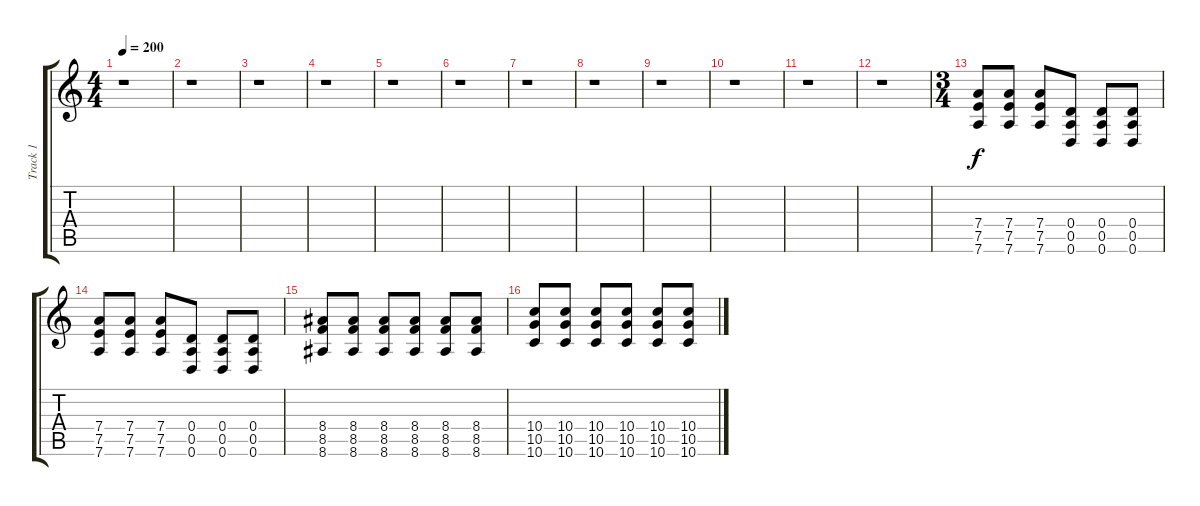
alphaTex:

\track ("Track 1" "Track 1") {instrument distortionguitar}
\staff {score tabs}
\tuning (E4 B3 G3 D3 A2 D2) {hide}
\ts (4 4)
\tempo 200
\clef g2
\ks c
r.1{dy f} |
r.1 |
r.1 |
r.1 |
r.1 |
r.1 |
r.1 |
r.1 |
r.1 |
r.1 |
r.1 |
r.1 |
\ts (3 4)
(7.4 7.5 7.6).8 (7.4 7.5 7.6).8 (7.4 7.5 7.6).8 (0.4 0.5 0.6).8 (0.4 0.5 0.6).8 (0.4 0.5 0.6).8 |
(7.4 7.5 7.6).8 (7.4 7.5 7.6).8 (7.4 7.5 7.6).8 (0.4 0.5 0.6).8 (0.4 0.5 0.6).8 (0.4 0.5 0.6).8 |
(8.4 8.5 8.6).8 (8.4 8.5 8.6).8 (8.4 8.5 8.6).8 (8.4 8.5 8.6).8 (8.4 8.5 8.6).8 (8.4 8.5 8.6).8 |
(10.4 10.5 10.6).8 (10.4 10.5 10.6).8 (10.4 10.5 10.6).8 (10.4 10.5 10.6).8 (10.4 10.5 10.6).8 (10.4 10.5 10.6).8
